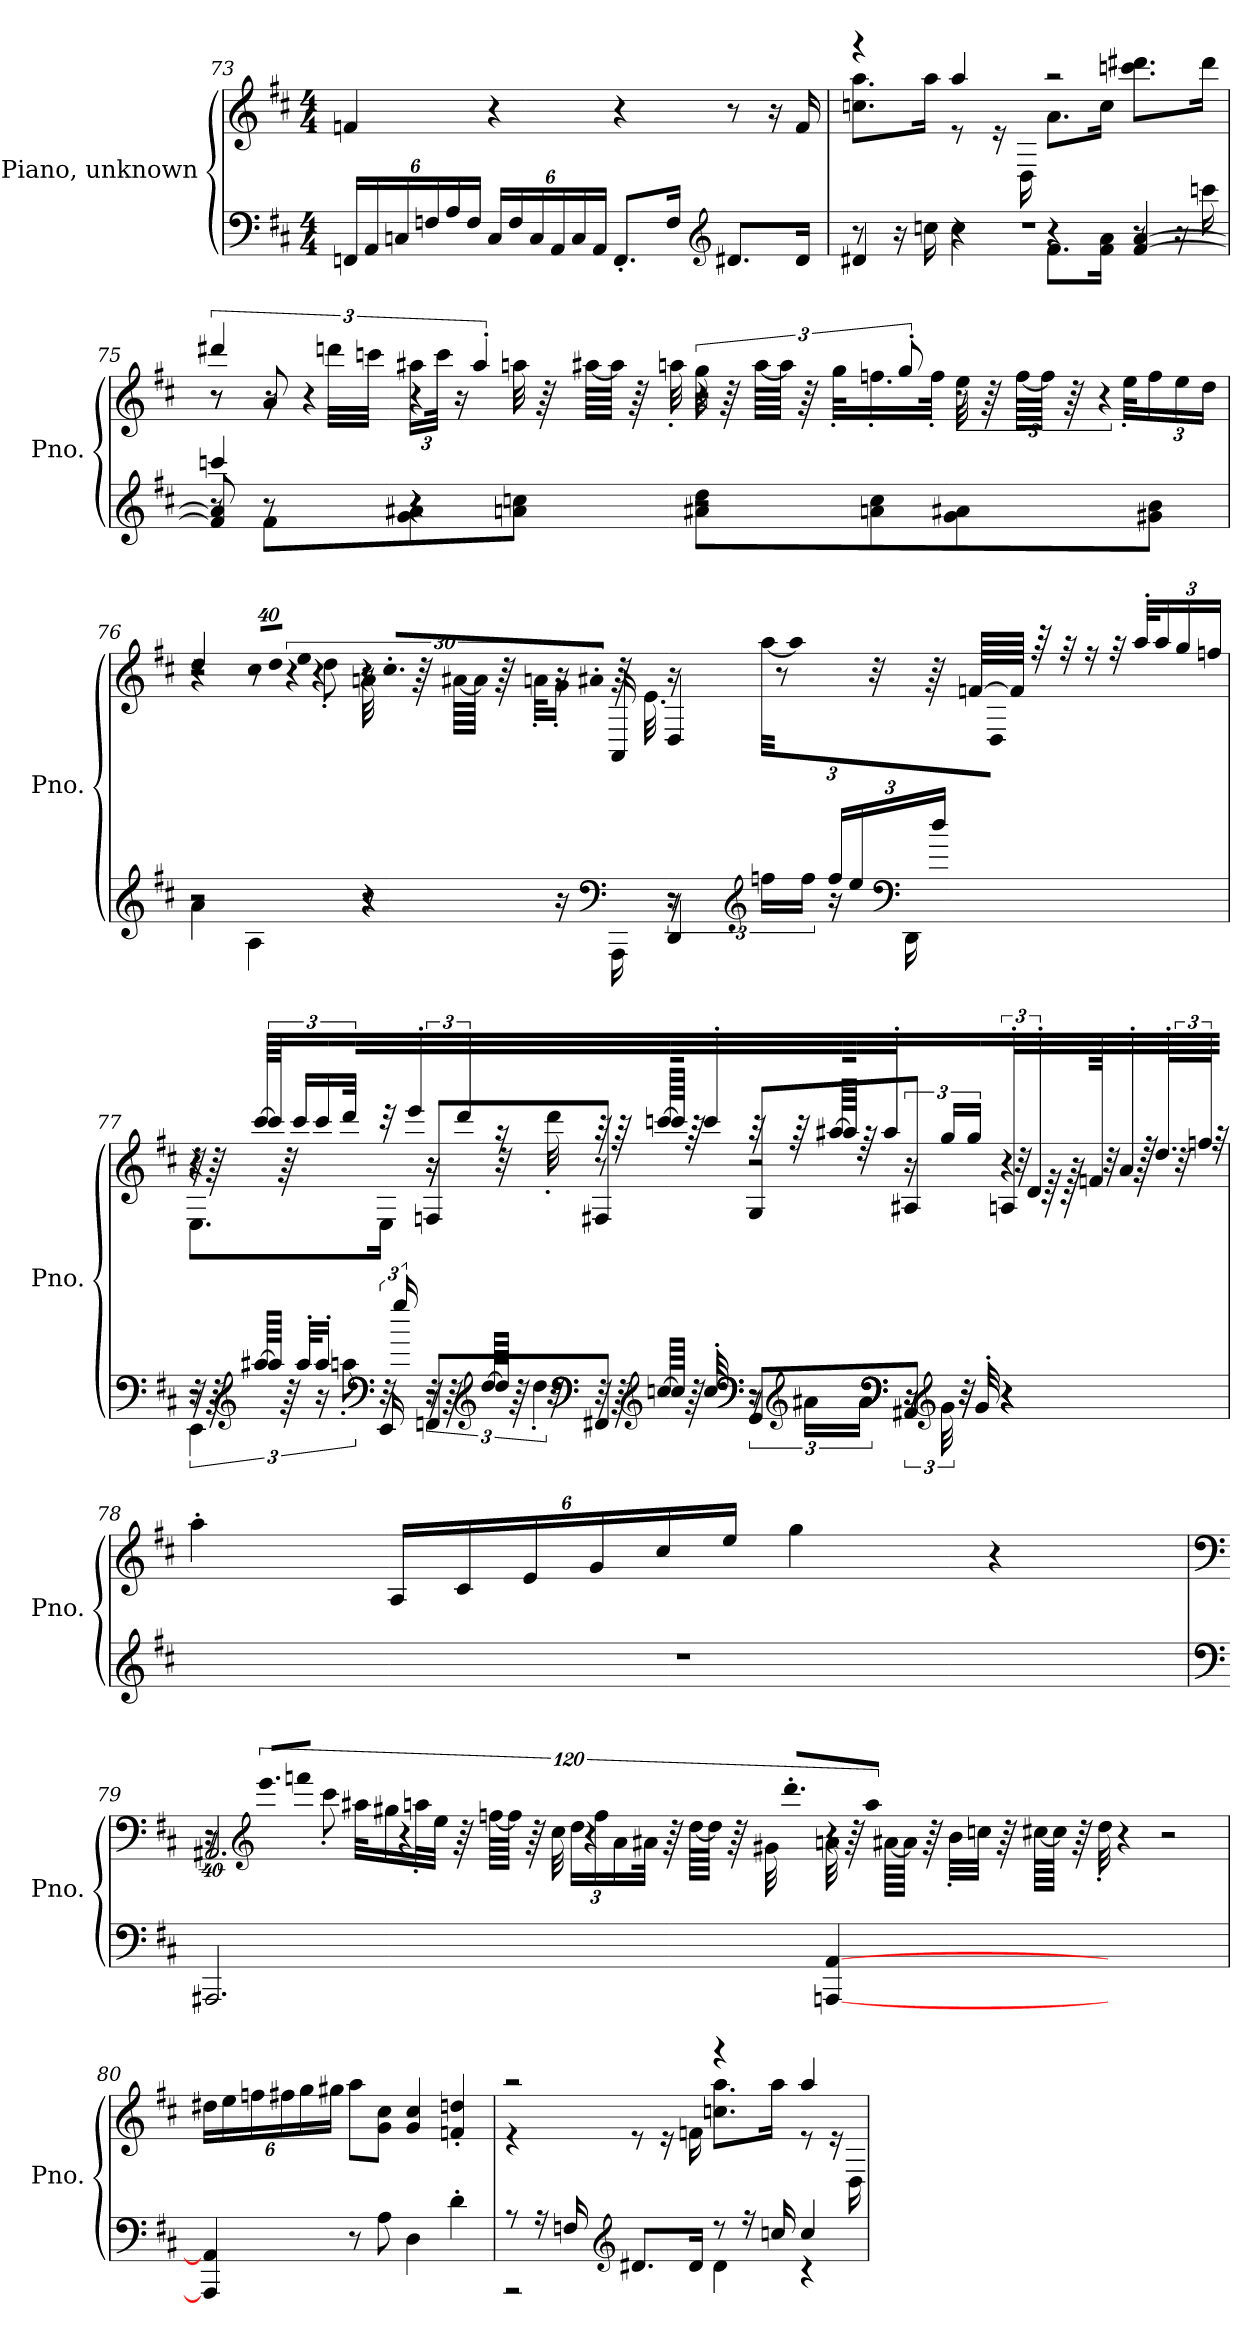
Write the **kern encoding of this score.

**kern	**kern
*part1	*part1
*staff2	*staff1
*I"Piano, unknown	*
*I'Pno.	*
!!LO:LB:g=z
*clefF4	*clefG2
*k[f#c#]	*k[f#c#]
*M4/4	*M4/4
*Xbrackettup	*
=73	=73
24FFn/LL	4fn/
24AA/	.
24Cn/	.
24Fn/	.
24A/	.
24F/JJ	.
24C/LL	4r
24F/	.
24C/	.
24AA/	.
24C/	.
24AA/JJ	.
8.FF'/L	4r
16F/Jk	.
*clefG2	*
8.d#X/L	8r
.	16r
16d#/Jk	16f/
=74	=74
*^	*^
*	*^	*	*
1r	8r	4d#X/	4r	8.ccn\ 8.aa\L
.	16r	.	.	.
.	16ccn\	.	.	16aa\Jk
.	4cc\	4r	4aa/	8r
.	.	.	.	16r
.	.	.	.	16D\
.	8.f#\L	4r	2r	8.a\L
.	16f#\ 16a\Jk	.	.	16cc\Jk
.	8r	[4f#/ [4a/	.	8.cccn\ 8.ddd#X\L
.	16r	.	.	.
.	16cccn\	.	.	16ddd#\Jk
!!LO:LB:g=z
=75	=75	=75	=75	=75
*	*	*	*	*^
4cccn/	8r	8f#/] 8a/]	6ddd#X/	8r	8r
.	8f#\L	8r	.	16r	8a/
.	.	.	6r	.	.
.	.	.	.	32dddn\LLL	.
.	.	.	.	32cccn\JJJ	.
*	*	*	*	*Xbrackettup	*
4r	8g\ 8a#X\	4r	.	24aa#X\LL	4r
.	.	.	.	48ccc\JJk	.
.	.	.	.	16r	.
.	.	.	6aa#'/	.	.
.	8an\ 8ccn\J	.	.	32aan\	.
.	.	.	.	64r	.
.	.	.	.	[64aa#X\LLLL	.
.	.	.	.	64aa#\JJJJ]	.
.	.	.	.	64r	.
.	.	.	.	32aan'\	.
2r	8a#X\ 8dd\L	2r	6r	32gg\	2r
.	.	.	.	64r	.
.	.	.	.	[64aa\LLLL	.
.	.	.	.	64aa\JJJJ]	.
.	.	.	.	64r	.
.	.	.	.	32gg'\KLL	.
.	8an\ 8cc\	.	.	16.ffn'\	.
.	.	.	12gg'/	.	.
.	.	.	.	32ff'\JJk	.
.	8g\ 8a#X\	.	12r	32ee\	.
.	.	.	.	64r	.
.	.	.	.	[64ff\LLLL	.
.	.	.	.	64ff\JJJJ]	.
.	.	.	.	64r	.
.	.	.	6r	.	.
.	.	.	.	32ee'\KLL	.
.	8g#X\ 8b\J	.	.	24ff\	.
.	.	.	.	24ee\	.
.	.	.	.	24dd\JJ	.
!!LO:LB:g=z	!!	!!
=76	=76	=76	=76	=76	=76
2r	4a\	2r	4dd/	4r	2r
*	*	*	*brackettup	*	*
!	!	!	!LO:N:vis=32	!	!
.	4A\	.	640%23cc#/LLL	8r	.
!	!	!	!LO:N:vis=32	!	!
.	.	.	640%23dd/JJJ	.	.
!	!	!	!LO:N:vis=64	!	!
.	.	.	960%17r	.	.
!	!	!	!LO:N:vis=64	!	!
.	.	.	960%17ee/	.	.
!	!	!	!LO:N:vis=32	!	!
.	.	.	640%23r	.	.
.	.	.	.	8dd'\	.
!	!	!	!LO:N:vis=64	!	!
.	.	.	960%17r	.	.
!	!	!	!LO:N:vis=32.	!	!
.	.	.	1920%103cc#'/LLL	.	.
!	!	!	!LO:N:vis=32	!	!
.	.	.	640%23a#X'/JJJ	.	.
4r	8r	4r	.	32an\	8r
.	.	.	8r	.	.
.	.	.	.	64r	.
.	.	.	.	[64a#X\LLLL	.
.	.	.	.	64a#\JJJJ]	.
.	.	.	.	64r	.
.	.	.	.	32an'\KLL	.
.	16r	.	.	16g'\JJ	16r
.	.	.	32r	.	.
.	.	.	64r	.	.
.	.	.	[64fn/LLLL	.	.
*clefF4	*	*	*	*	*
.	16AAA\	.	.	64r	16AA/
.	.	.	64f/JJJJ]	.	.
.	.	.	.	32.e\	.
.	.	.	64r	.	.
.	.	.	32r	.	.
*	*brackettup	*	*	*	*
8r	24r	4DD/	.	24r	4D/
.	.	.	16r	.	.
*clefG2	*	*	*	*	*
.	24ffn\LL	.	.	[48aa\KKL	.
.	.	.	.	8aa\]	.
.	.	.	32r	.	.
.	24ff\JJ	.	.	.	.
.	.	.	32aa'/KLL	.	.
*Xbrackettup	*	*	*	*	*
24ff/LL	16r	.	.	.	.
*	*	*	*Xbrackettup	*	*
.	.	.	24aa/	.	.
24ee/	.	.	.	.	.
.	.	.	24gg/	.	.
*clefF4	*	*	*	*	*
.	16DD\	.	.	16D\Jk	.
24dd/JJ	.	.	.	.	.
.	.	.	24ffn/JJ	.	.
1920ryy	1920ryy	1920ryy	.	1920ryy	1920ryy
!!LO:PB:g=z	!!	!!
=77	=77	=77	=77	=77	=77
*	*brackettup	*	*	*	*
32r	6EE\	8r	32r	8.E\L	4r
64r	.	.	64r	.	.
*clefG2	*	*	*	*	*
[64aa#X/LLLL	.	.	[64ccc#/LLLL	.	.
*	*	*	*brackettup	*	*
64aa#/JJJJ]	.	.	96ccc#/JJJJ]	.	.
.	.	.	96r	.	.
64r	.	.	.	.	.
.	.	.	24ccc#/LL	.	.
32aa#'/KLL	.	.	.	.	.
*	*	*	*Xbrackettup	*	*
16aa#'/JJ	.	16r	24ccc#/	.	.
.	12aan'\	.	48ddd/JJk	.	.
*clefF4	*	*	*	*	*
48r	.	16EE/	32r	16E\Jk	.
24gg/	.	.	.	.	.
.	.	.	32eee'/	.	.
*	*	*	*brackettup	*	*
32r	12r	8FFn/L	24r	16r	8Fn/L
64r	.	.	.	.	.
.	.	.	48ddd/	.	.
*clefG2	*	*	*	*	*
[64dd/LLLL	.	.	.	.	.
64dd/JJJJ]	.	.	16r	32r	.
64r	.	.	.	.	.
.	6dd'\	.	.	.	.
32r	.	.	.	32ddd'\	.
*clefF4	*	*	*	*	*
32r	.	8FF#X/J	32r	8r	8F#X/J
64r	.	.	64r	.	.
*clefG2	*	*	*	*	*
[64ccn/LLLL	.	.	[64cccn/LLLL	.	.
64cc/JJJJ]	.	.	64ccc/JJJJ]	.	.
64r	.	.	64r	.	.
32cc'/	.	.	32ccc'/	.	.
*clefF4	*	*	*	*	*
8r	24r	8GG/L	32r	2r	8G/L
.	.	.	64r	.	.
*clefG2	*	*	*	*	*
.	24a#X\LL	.	.	.	.
.	.	.	[64aa#X/LLLL	.	.
.	.	.	64aa#/JJJJ]	.	.
.	.	.	64r	.	.
.	24a#\JJ	.	.	.	.
.	.	.	32aa#'/	.	.
*clefF4	*	*	*	*	*
16r	24r	8AA#X/J	24r	.	8A#X/J
*clefG2	*	*	*	*	*
.	48g\	.	24gg/LL	.	.
32r	16r	.	.	.	.
.	.	.	24gg/JJ	.	.
32g'/	.	.	.	.	.
4r	4r	4r	48An'/	.	4r
.	.	.	48r	.	.
.	.	.	48d'/	.	.
.	.	.	64r	.	.
.	.	.	128r	.	.
.	.	.	128fn/	.	.
.	.	.	32r	.	.
.	.	.	32a'/	.	.
.	.	.	128r	.	.
.	.	.	64.dd'/	.	.
.	.	.	48r	.	.
.	.	.	96ffn/	.	.
.	.	.	32r	.	.
*v	*v	*v	*	*	*
*	*v	*v	*v
!!LO:LB:g=z
=78	=78
1r	4aa'\
*	*Xbrackettup
.	24A/LL
.	24c#/
.	24e/
.	24g/
.	24cc#/
.	24ee/JJ
.	4gg\
.	4r
!!LO:LB:g=z
=79	=79
*clefF4	*clefF4
*	*brackettup
!	!LO:N:vis=32
*	*^
*	*	*^
2.AAA#X/	640%23r	8r	2.AA#X/
*	*clefG2	*	*
!	!LO:N:vis=32.	!	!
.	1920%103eee/LLL	.	.
!	!LO:N:vis=64	!	!
.	960%17fffn/JJJk	.	.
!	!LO:N:vis=32	!	!
.	640%23r	.	.
.	.	8ccc#'\	.
!	!LO:N:vis=64	!	!
.	960%17r	.	.
!	!LO:N:vis=32.	!	!
.	1920%103ddd'/LLL	.	.
!	!LO:N:vis=32	!	!
.	640%23aa/JJJ	.	.
.	.	32aa#X\KLL	.
.	4r	.	.
.	.	16gg#X\	.
.	.	32aan'\L	.
.	.	32ee\JJJ	.
.	.	64r	.
.	.	[64ffn\LLLL	.
.	.	64ff\JJJJ]	.
.	.	64r	.
.	.	32cc#\	.
*	*	*Xbrackettup	*
.	.	24dd\LL	.
.	2r	.	.
.	.	24ff\	.
.	.	24a\	.
.	.	32a#X\JJk	.
.	.	64r	.
.	.	[64dd\LLLL	.
.	.	64dd\JJJJ]	.
.	.	64r	.
.	.	32g#X\	.
[4AAAn/ [4AA/	.	32an\	4r
.	.	64r	.
.	.	[64a#X\LLLL	.
.	.	64a#\JJJJ]	.
.	.	64r	.
.	.	32b'\LLL	.
.	.	32ccn\JJJ	.
.	.	64r	.
.	.	[64cc#X\LLLL	.
.	.	64cc#\JJJJ]	.
.	.	64r	.
.	.	32dd'\	.
1920ryy	.	1920ryy	1920ryy
*	*v	*v	*v
!!LO:LB:g=z
=80	=80
4AAA/] 4AA/]	24dd#X\LL
.	24ee\
.	24ffn\
.	24ff#X\
.	24gg\
.	24gg#X\JJ
8r	8aa\L
8A\	8g\ 8cc#\J
4D\	4g/ 4cc#/
4d'\	4fn/' 4ddn/'
=81	=81
*^	*^
8r	2r	2r	4r
16r	.	.	.
16Fn/	.	.	.
*clefG2	*	*	*
8.d#X/L	.	.	8r
.	.	.	16r
16d#/Jk	.	.	16fn\
8r	4d#\	4r	8.ccn\ 8.aa\L
16r	.	.	.
16ccn/	.	.	16aa\Jk
4cc/	4r	4aa/	8r
.	.	.	16r
.	.	.	16D\
*v	*v	*	*
*	*v	*v
=	=
*-	*-
